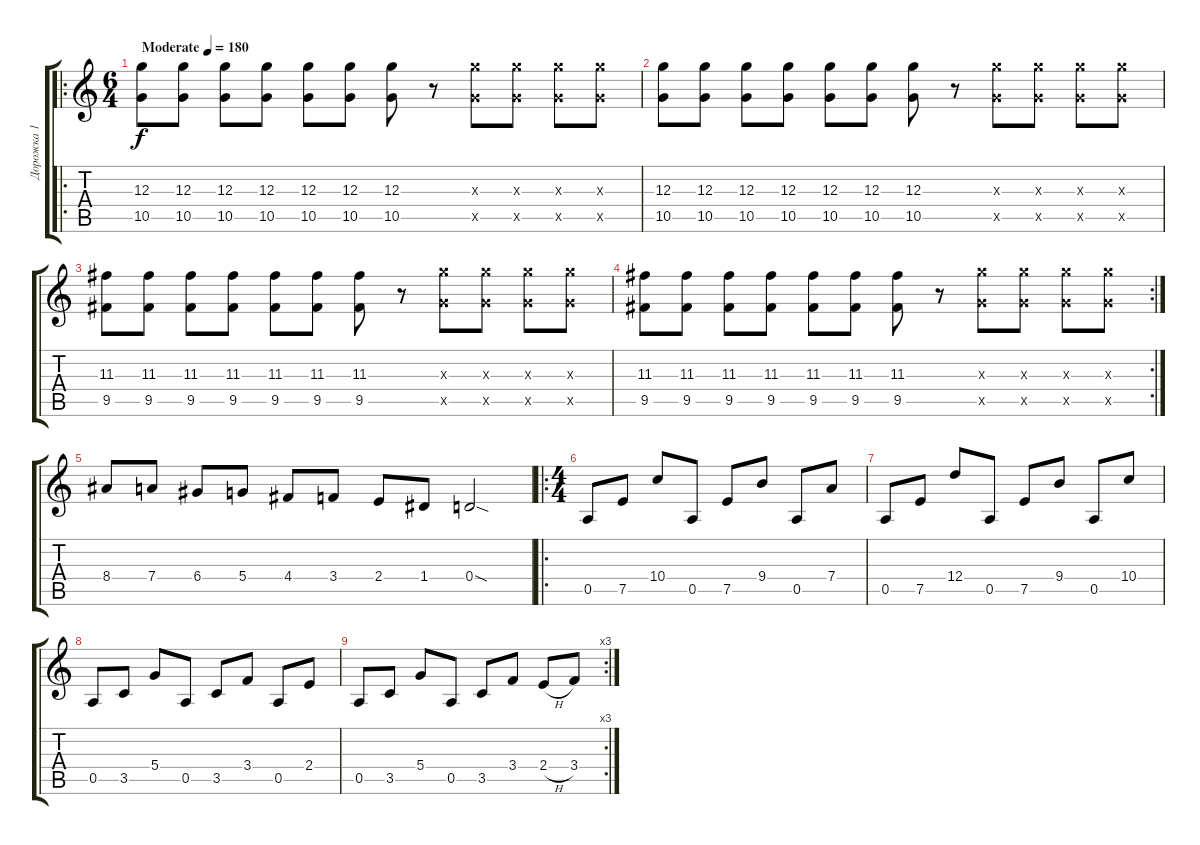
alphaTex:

\track ("Дорожка 1" "Дорожка 1") {instrument distortionguitar}
\staff {score tabs}
\tuning (E4 B3 G3 D3 A2 E2) {hide}
\ro
\ts (6 4)
\tempo (180 "Moderate")
\clef g2
\ks c
(12.3 10.5).8{dy f instrument distortionguitar} (12.3 10.5).8 (12.3 10.5).8 (12.3 10.5).8 (12.3 10.5).8 (12.3 10.5).8 (12.3 10.5).8 r.8 (12.3{x} 10.5{x}).8 (12.3{x} 10.5{x}).8 (12.3{x} 10.5{x}).8 (12.3{x} 10.5{x}).8 |
(12.3 10.5).8 (12.3 10.5).8 (12.3 10.5).8 (12.3 10.5).8 (12.3 10.5).8 (12.3 10.5).8 (12.3 10.5).8 r.8 (12.3{x} 10.5{x}).8 (12.3{x} 10.5{x}).8 (12.3{x} 10.5{x}).8 (12.3{x} 10.5{x}).8 |
(11.3 9.5).8 (11.3 9.5).8 (11.3 9.5).8 (11.3 9.5).8 (11.3 9.5).8 (11.3 9.5).8 (11.3 9.5).8 r.8 (12.3{x} 10.5{x}).8 (12.3{x} 10.5{x}).8 (12.3{x} 10.5{x}).8 (12.3{x} 10.5{x}).8 |
\rc 2
(11.3 9.5).8 (11.3 9.5).8 (11.3 9.5).8 (11.3 9.5).8 (11.3 9.5).8 (11.3 9.5).8 (11.3 9.5).8 r.8 (12.3{x} 10.5{x}).8 (12.3{x} 10.5{x}).8 (12.3{x} 10.5{x}).8 (12.3{x} 10.5{x}).8 |
8.4.8 7.4.8 6.4.8 5.4.8 4.4.8 3.4.8 2.4.8 1.4.8 0.4{sod}.2 |
\ro
\ts (4 4)
0.5.8 7.5.8 10.4.8 0.5.8 7.5.8 9.4.8 0.5.8 7.4.8 |
0.5.8 7.5.8 12.4.8 0.5.8 7.5.8 9.4.8 0.5.8 10.4.8 |
0.5.8 3.5.8 5.4.8 0.5.8 3.5.8 3.4.8 0.5.8 2.4.8 |
\rc 3
0.5.8 3.5.8 5.4.8 0.5.8 3.5.8 3.4.8 2.4{h}.8 3.4.8
